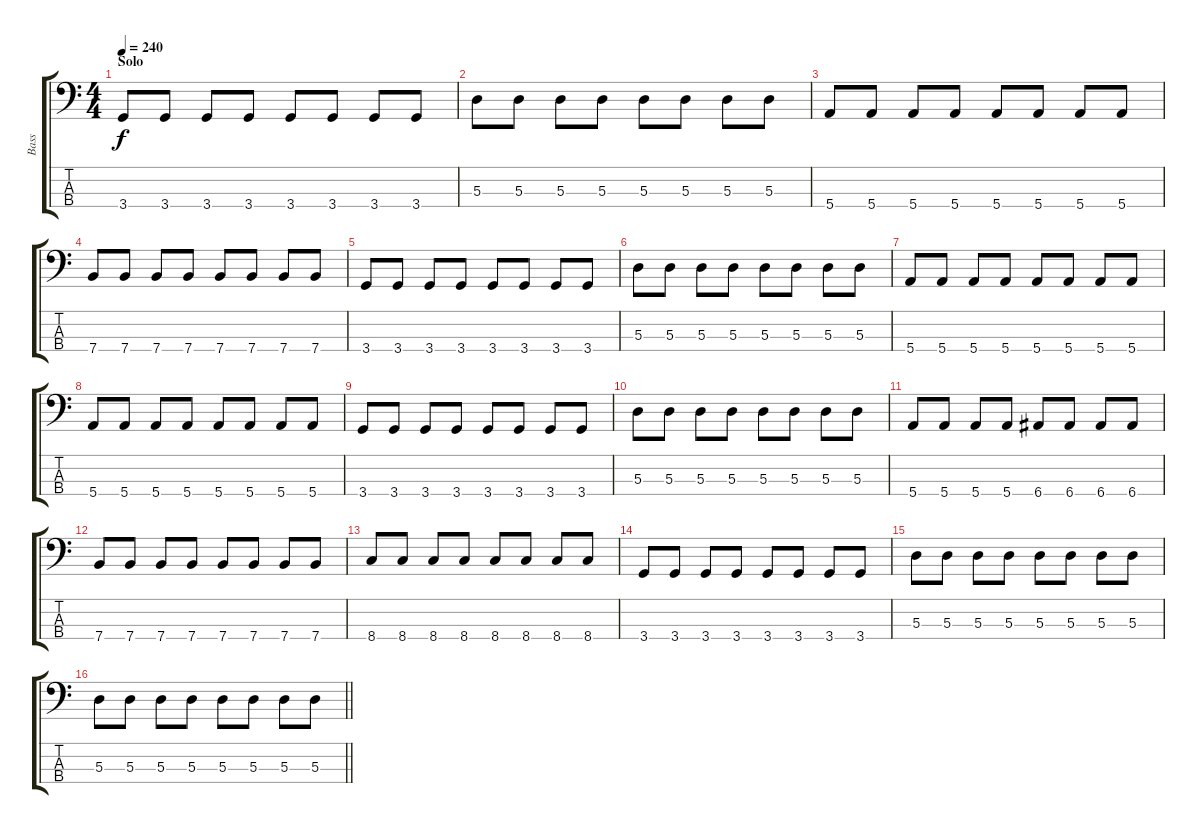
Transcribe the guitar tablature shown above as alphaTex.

\track ("Bass" "Bass") {instrument electricbassfinger}
\staff {score tabs}
\tuning (G2 D2 A1 E1) {hide}
\ts (4 4)
\section ("" "Solo")
\tempo 240
\clef f4
\ks c
3.4.8{dy f} 3.4.8 3.4.8 3.4.8 3.4.8 3.4.8 3.4.8 3.4.8 |
5.3.8 5.3.8 5.3.8 5.3.8 5.3.8 5.3.8 5.3.8 5.3.8 |
5.4.8 5.4.8 5.4.8 5.4.8 5.4.8 5.4.8 5.4.8 5.4.8 |
7.4.8 7.4.8 7.4.8 7.4.8 7.4.8 7.4.8 7.4.8 7.4.8 |
3.4.8 3.4.8 3.4.8 3.4.8 3.4.8 3.4.8 3.4.8 3.4.8 |
5.3.8 5.3.8 5.3.8 5.3.8 5.3.8 5.3.8 5.3.8 5.3.8 |
5.4.8 5.4.8 5.4.8 5.4.8 5.4.8 5.4.8 5.4.8 5.4.8 |
5.4.8 5.4.8 5.4.8 5.4.8 5.4.8 5.4.8 5.4.8 5.4.8 |
3.4.8 3.4.8 3.4.8 3.4.8 3.4.8 3.4.8 3.4.8 3.4.8 |
5.3.8 5.3.8 5.3.8 5.3.8 5.3.8 5.3.8 5.3.8 5.3.8 |
5.4.8 5.4.8 5.4.8 5.4.8 6.4.8 6.4.8 6.4.8 6.4.8 |
7.4.8 7.4.8 7.4.8 7.4.8 7.4.8 7.4.8 7.4.8 7.4.8 |
8.4.8 8.4.8 8.4.8 8.4.8 8.4.8 8.4.8 8.4.8 8.4.8 |
3.4.8 3.4.8 3.4.8 3.4.8 3.4.8 3.4.8 3.4.8 3.4.8 |
5.3.8 5.3.8 5.3.8 5.3.8 5.3.8 5.3.8 5.3.8 5.3.8 |
\barLineRight lightlight
5.3.8 5.3.8 5.3.8 5.3.8 5.3.8 5.3.8 5.3.8 5.3.8
